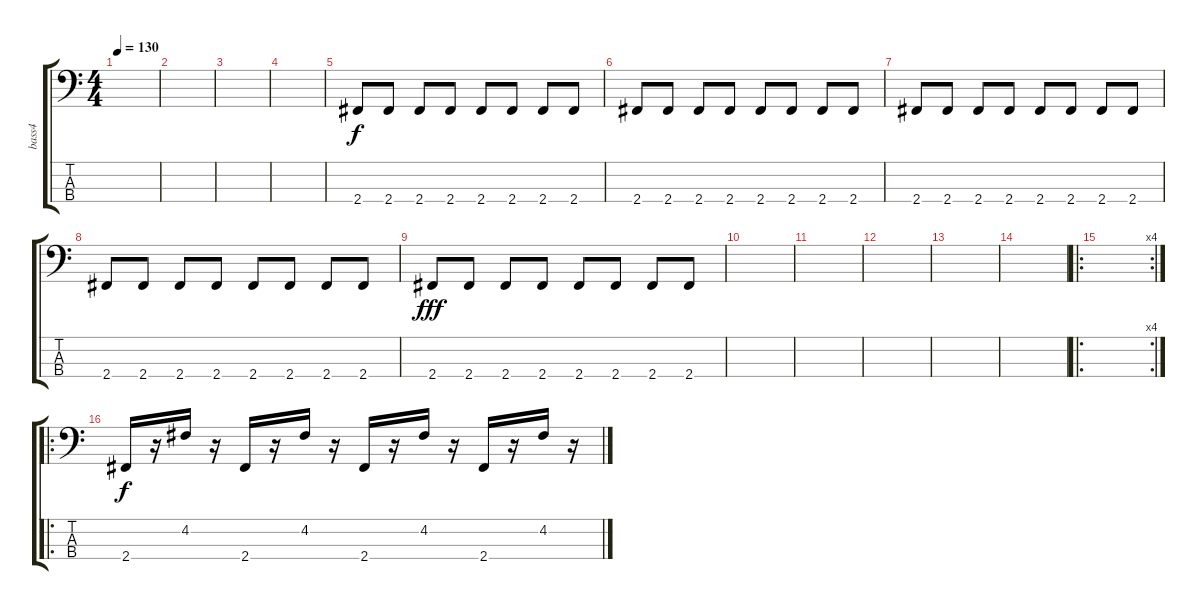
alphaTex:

\track ("bass4" "bass4") {instrument electricbasspick}
\staff {score tabs}
\tuning (G2 D2 A1 E1) {hide}
\ts (4 4)
\tempo 130
\clef f4
\ks c
|
|
|
|
2.4.8{dy f} 2.4.8 2.4.8 2.4.8 2.4.8 2.4.8 2.4.8 2.4.8 |
2.4.8 2.4.8 2.4.8 2.4.8 2.4.8 2.4.8 2.4.8 2.4.8 |
2.4.8 2.4.8 2.4.8 2.4.8 2.4.8 2.4.8 2.4.8 2.4.8 |
2.4.8 2.4.8 2.4.8 2.4.8 2.4.8 2.4.8 2.4.8 2.4.8 |
2.4.8{dy fff} 2.4.8 2.4.8 2.4.8 2.4.8 2.4.8 2.4.8 2.4.8 |
|
|
|
|
|
\ro
\rc 4
|
\ro
2.4.16{dy f} r.16 4.2.16 r.16 2.4.16 r.16 4.2.16 r.16 2.4.16 r.16 4.2.16 r.16 2.4.16 r.16 4.2.16 r.16
